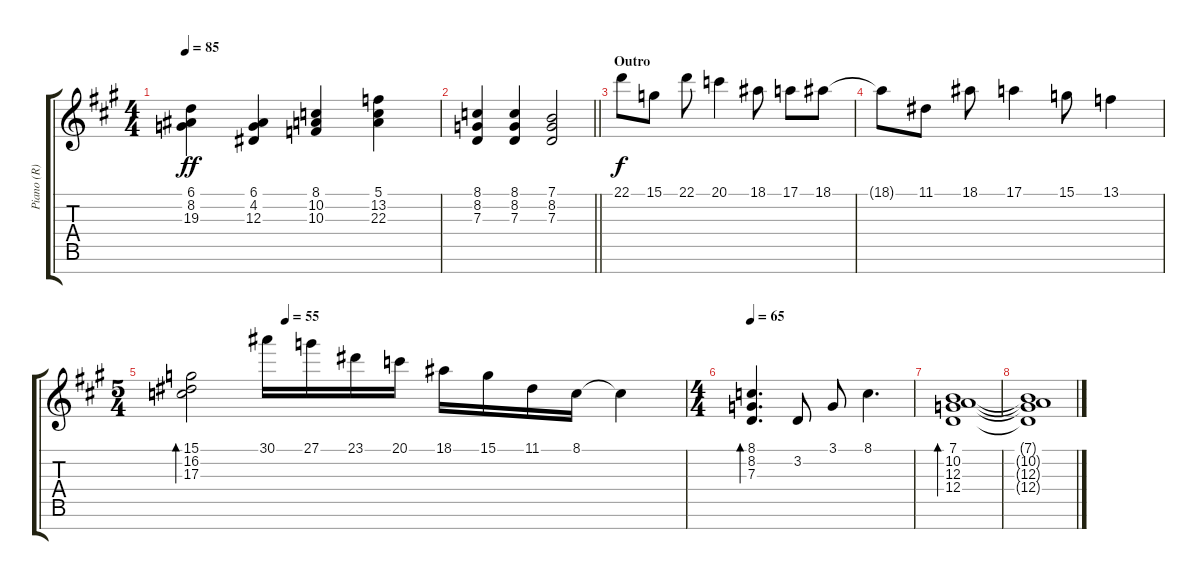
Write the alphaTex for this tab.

\track ("Piano (R)" "Piano (R)") {instrument acousticgrandpiano}
\staff {score tabs}
\tuning (E4 B3 G3 D3 A2 E2 B1) {hide}
\ts (4 4)
\tempo 85
\clef g2
\ks a
(6.1 8.2 19.3).4{dy ff} (6.1 4.2 12.3).4 (8.1 10.2 10.3).4 (5.1 13.2 22.3).4 |
\barLineRight lightlight
(8.1 8.2 7.3).4 (8.1 8.2 7.3).4 (7.1 8.2 7.3).2 |
\section ("" "Outro")
22.1.8{dy f} 15.1.8 22.1.8 20.1.4 18.1.8 17.1.8 18.1.8 |
18.1{t}.8 11.1.8 18.1.8 17.1.4 15.1.8 13.1.4 |
\ts (5 4)
\tempo (55 0.2)
(15.1 16.2 17.3).2{bd 240} 30.1.16 27.1.16 23.1.16 20.1.16 18.1.16 15.1.16 11.1.16 8.1.16 8.1{t}.4 |
\ts (4 4)
\tempo 65
(8.1 8.2 7.3).4{d bd 240} 3.2.8 3.1.8 8.1.4{d} |
(7.1 10.2 12.3 12.4).1{bd 240} |
(7.1{t} 10.2{t} 12.3{t} 12.4{t}).1
